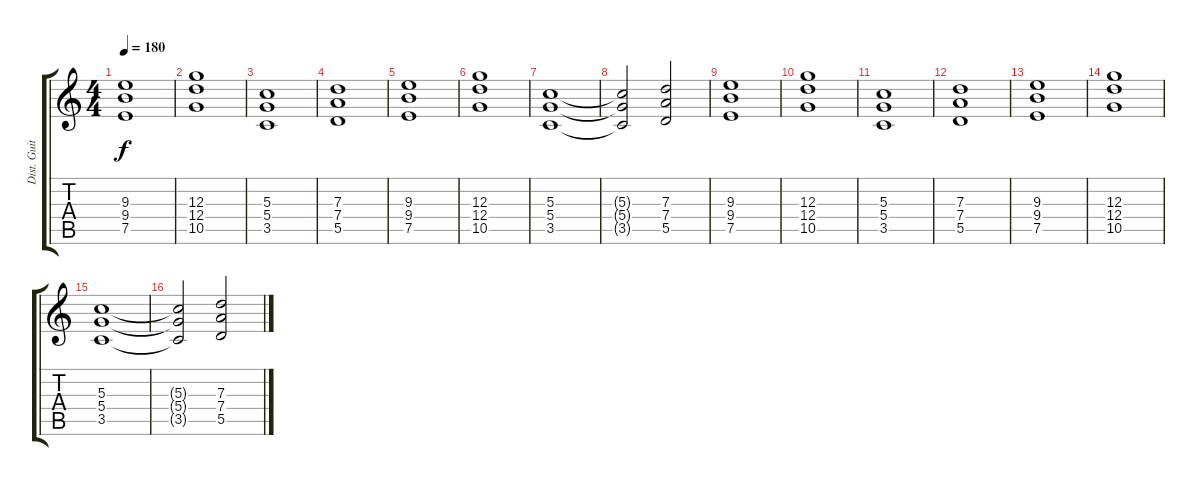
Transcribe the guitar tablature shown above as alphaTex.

\track ("Dist. Guitar 2" "Dist. Guit") {instrument distortionguitar}
\staff {score tabs}
\tuning (E4 B3 G3 D3 A2 E2) {hide}
\ts (4 4)
\tempo 180
\clef g2
\ks c
(9.3 9.4 7.5).1{dy f} |
(12.3 12.4 10.5).1 |
(5.3 5.4 3.5).1 |
(7.3 7.4 5.5).1 |
(9.3 9.4 7.5).1 |
(12.3 12.4 10.5).1 |
(5.3 5.4 3.5).1 |
(5.3{t} 5.4{t} 3.5{t}).2 (7.3 7.4 5.5).2 |
(9.3 9.4 7.5).1 |
(12.3 12.4 10.5).1 |
(5.3 5.4 3.5).1 |
(7.3 7.4 5.5).1 |
(9.3 9.4 7.5).1 |
(12.3 12.4 10.5).1 |
(5.3 5.4 3.5).1 |
(5.3{t} 5.4{t} 3.5{t}).2 (7.3 7.4 5.5).2
